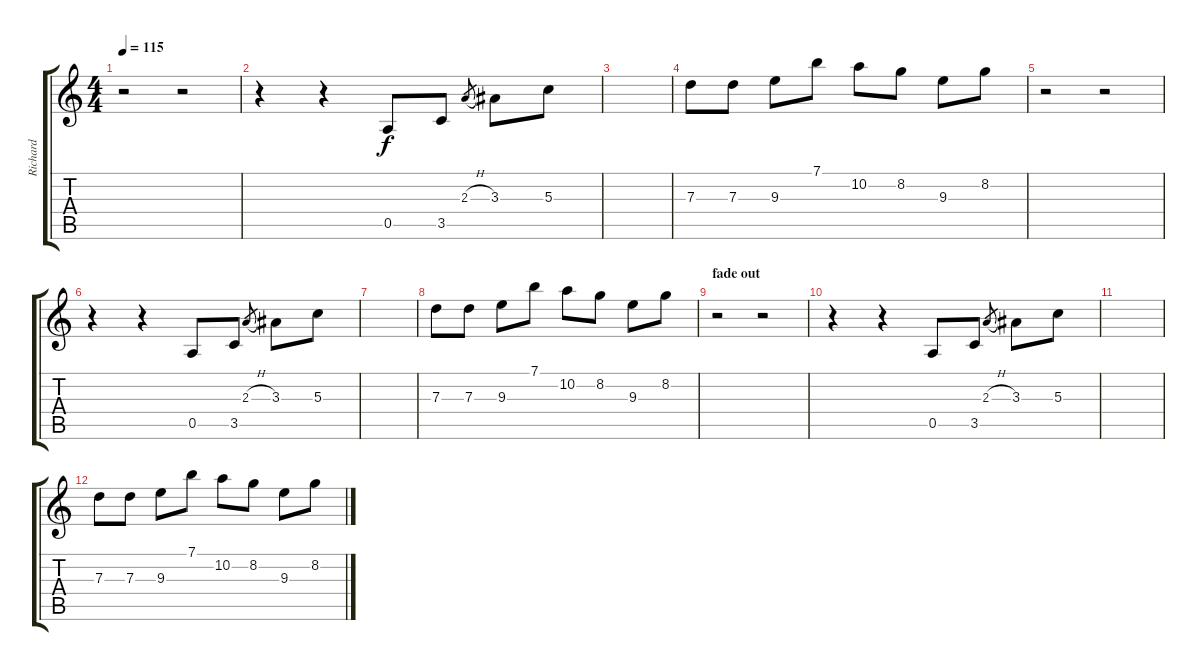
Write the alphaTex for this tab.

\track ("Richard" "Richard") {instrument overdrivenguitar}
\staff {score tabs}
\tuning (E4 B3 G3 D3 A2 E2) {hide}
\ts (4 4)
\tempo 115
\clef g2
\ks c
r.2{dy f} r.2 |
r.4 r.4 0.5.8 3.5.8 2.3{h}.8{gr} 3.3.8 5.3.8 |
|
7.3.8 7.3.8 9.3.8 7.1.8 10.2.8 8.2.8 9.3.8 8.2.8 |
r.2 r.2 |
r.4 r.4 0.5.8 3.5.8 2.3{h}.8{gr} 3.3.8 5.3.8 |
|
7.3.8 7.3.8 9.3.8 7.1.8 10.2.8 8.2.8 9.3.8 8.2.8 |
\section ("" "fade out")
r.2 r.2 |
r.4 r.4 0.5.8 3.5.8 2.3{h}.8{gr} 3.3.8 5.3.8 |
|
7.3.8 7.3.8 9.3.8 7.1.8 10.2.8 8.2.8 9.3.8 8.2.8
